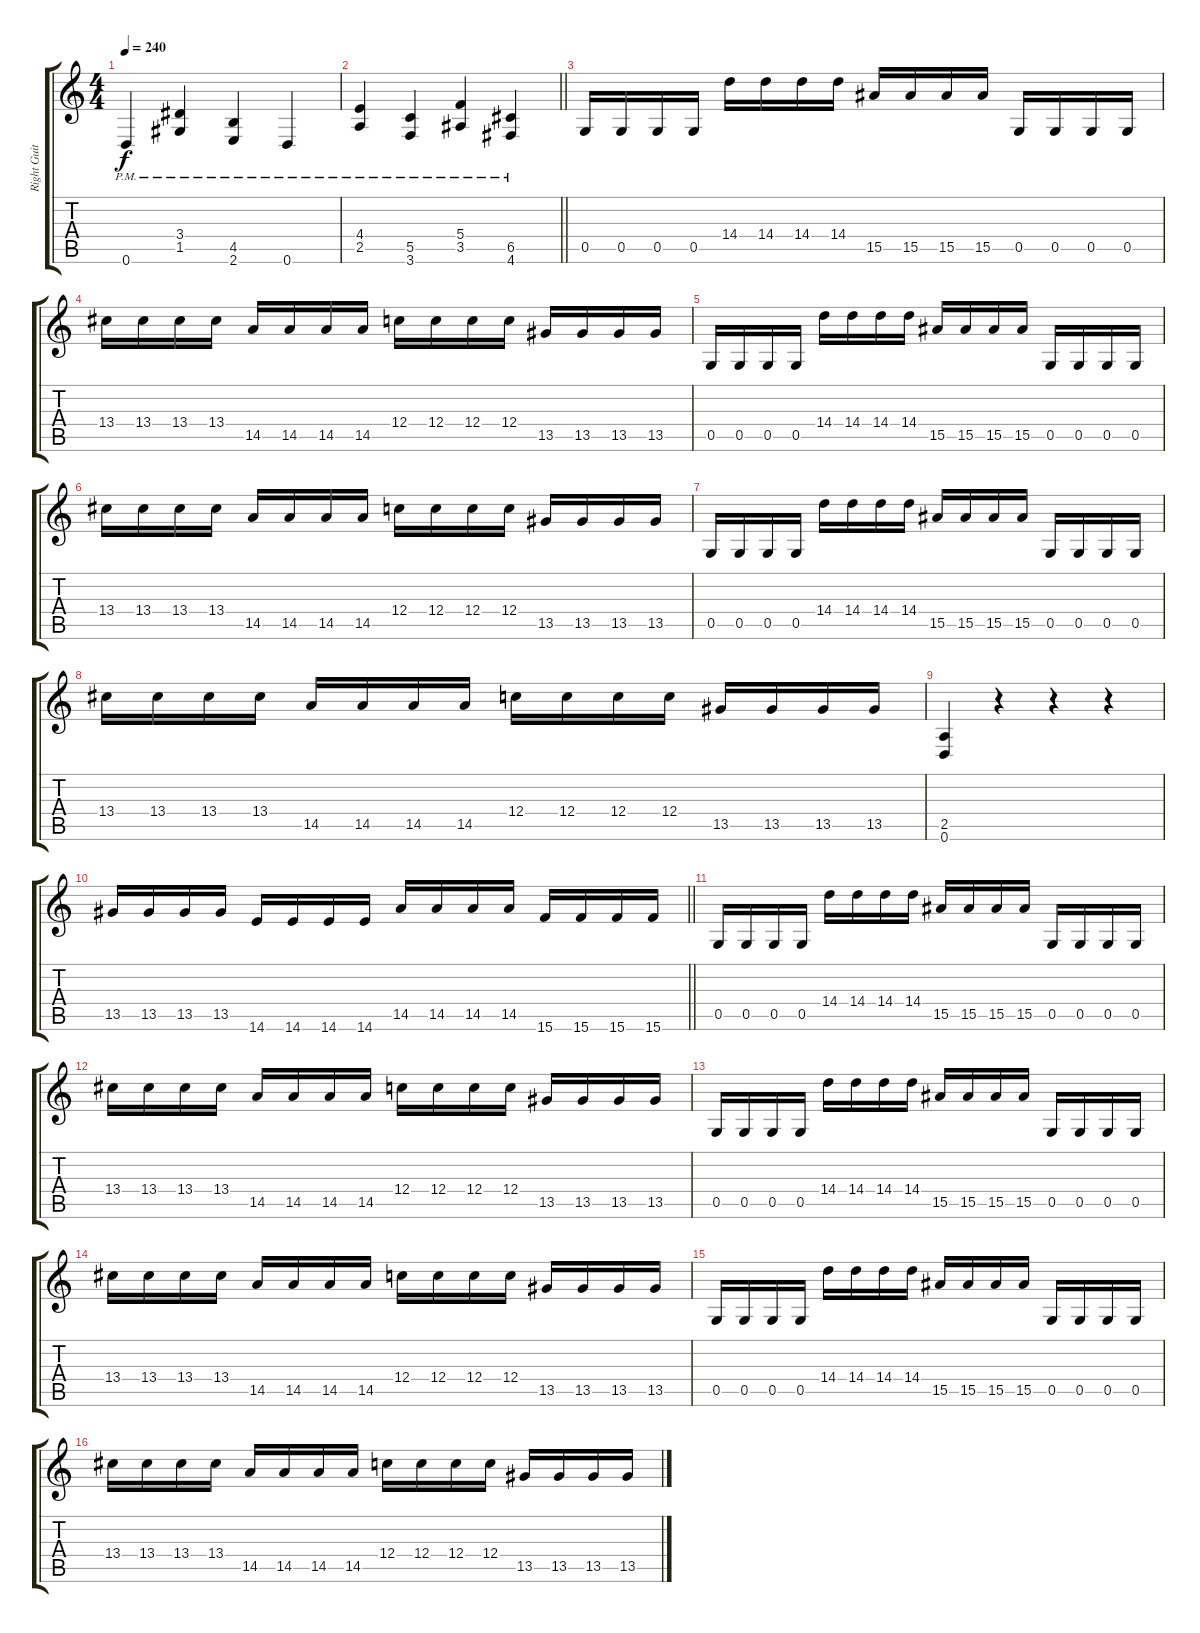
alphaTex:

\track ("Right Guitar" "Right Guit") {instrument distortionguitar}
\staff {score tabs}
\tuning (D4 A3 F3 C3 G2 D2) {hide}
\ts (4 4)
\tempo 240
\clef g2
\ks c
0.6{pm}.4{dy f} (3.4{pm} 1.5{pm}).4 (4.5{pm} 2.6{pm}).4 0.6{pm}.4 |
\barLineRight lightlight
(4.4{pm} 2.5{pm}).4 (5.5{pm} 3.6{pm}).4 (5.4{pm} 3.5{pm}).4 (6.5{pm} 4.6{pm}).4 |
\section ("" "")
0.5.16 0.5.16 0.5.16 0.5.16 14.4.16 14.4.16 14.4.16 14.4.16 15.5.16 15.5.16 15.5.16 15.5.16 0.5.16 0.5.16 0.5.16 0.5.16 |
13.4.16 13.4.16 13.4.16 13.4.16 14.5.16 14.5.16 14.5.16 14.5.16 12.4.16 12.4.16 12.4.16 12.4.16 13.5.16 13.5.16 13.5.16 13.5.16 |
0.5.16 0.5.16 0.5.16 0.5.16 14.4.16 14.4.16 14.4.16 14.4.16 15.5.16 15.5.16 15.5.16 15.5.16 0.5.16 0.5.16 0.5.16 0.5.16 |
13.4.16 13.4.16 13.4.16 13.4.16 14.5.16 14.5.16 14.5.16 14.5.16 12.4.16 12.4.16 12.4.16 12.4.16 13.5.16 13.5.16 13.5.16 13.5.16 |
0.5.16 0.5.16 0.5.16 0.5.16 14.4.16 14.4.16 14.4.16 14.4.16 15.5.16 15.5.16 15.5.16 15.5.16 0.5.16 0.5.16 0.5.16 0.5.16 |
13.4.16 13.4.16 13.4.16 13.4.16 14.5.16 14.5.16 14.5.16 14.5.16 12.4.16 12.4.16 12.4.16 12.4.16 13.5.16 13.5.16 13.5.16 13.5.16 |
(2.5 0.6).4 r.4 r.4 r.4 |
\barLineRight lightlight
13.5.16 13.5.16 13.5.16 13.5.16 14.6.16 14.6.16 14.6.16 14.6.16 14.5.16 14.5.16 14.5.16 14.5.16 15.6.16 15.6.16 15.6.16 15.6.16 |
\section ("" "")
0.5.16 0.5.16 0.5.16 0.5.16 14.4.16 14.4.16 14.4.16 14.4.16 15.5.16 15.5.16 15.5.16 15.5.16 0.5.16 0.5.16 0.5.16 0.5.16 |
13.4.16 13.4.16 13.4.16 13.4.16 14.5.16 14.5.16 14.5.16 14.5.16 12.4.16 12.4.16 12.4.16 12.4.16 13.5.16 13.5.16 13.5.16 13.5.16 |
0.5.16 0.5.16 0.5.16 0.5.16 14.4.16 14.4.16 14.4.16 14.4.16 15.5.16 15.5.16 15.5.16 15.5.16 0.5.16 0.5.16 0.5.16 0.5.16 |
13.4.16 13.4.16 13.4.16 13.4.16 14.5.16 14.5.16 14.5.16 14.5.16 12.4.16 12.4.16 12.4.16 12.4.16 13.5.16 13.5.16 13.5.16 13.5.16 |
0.5.16 0.5.16 0.5.16 0.5.16 14.4.16 14.4.16 14.4.16 14.4.16 15.5.16 15.5.16 15.5.16 15.5.16 0.5.16 0.5.16 0.5.16 0.5.16 |
13.4.16 13.4.16 13.4.16 13.4.16 14.5.16 14.5.16 14.5.16 14.5.16 12.4.16 12.4.16 12.4.16 12.4.16 13.5.16 13.5.16 13.5.16 13.5.16
